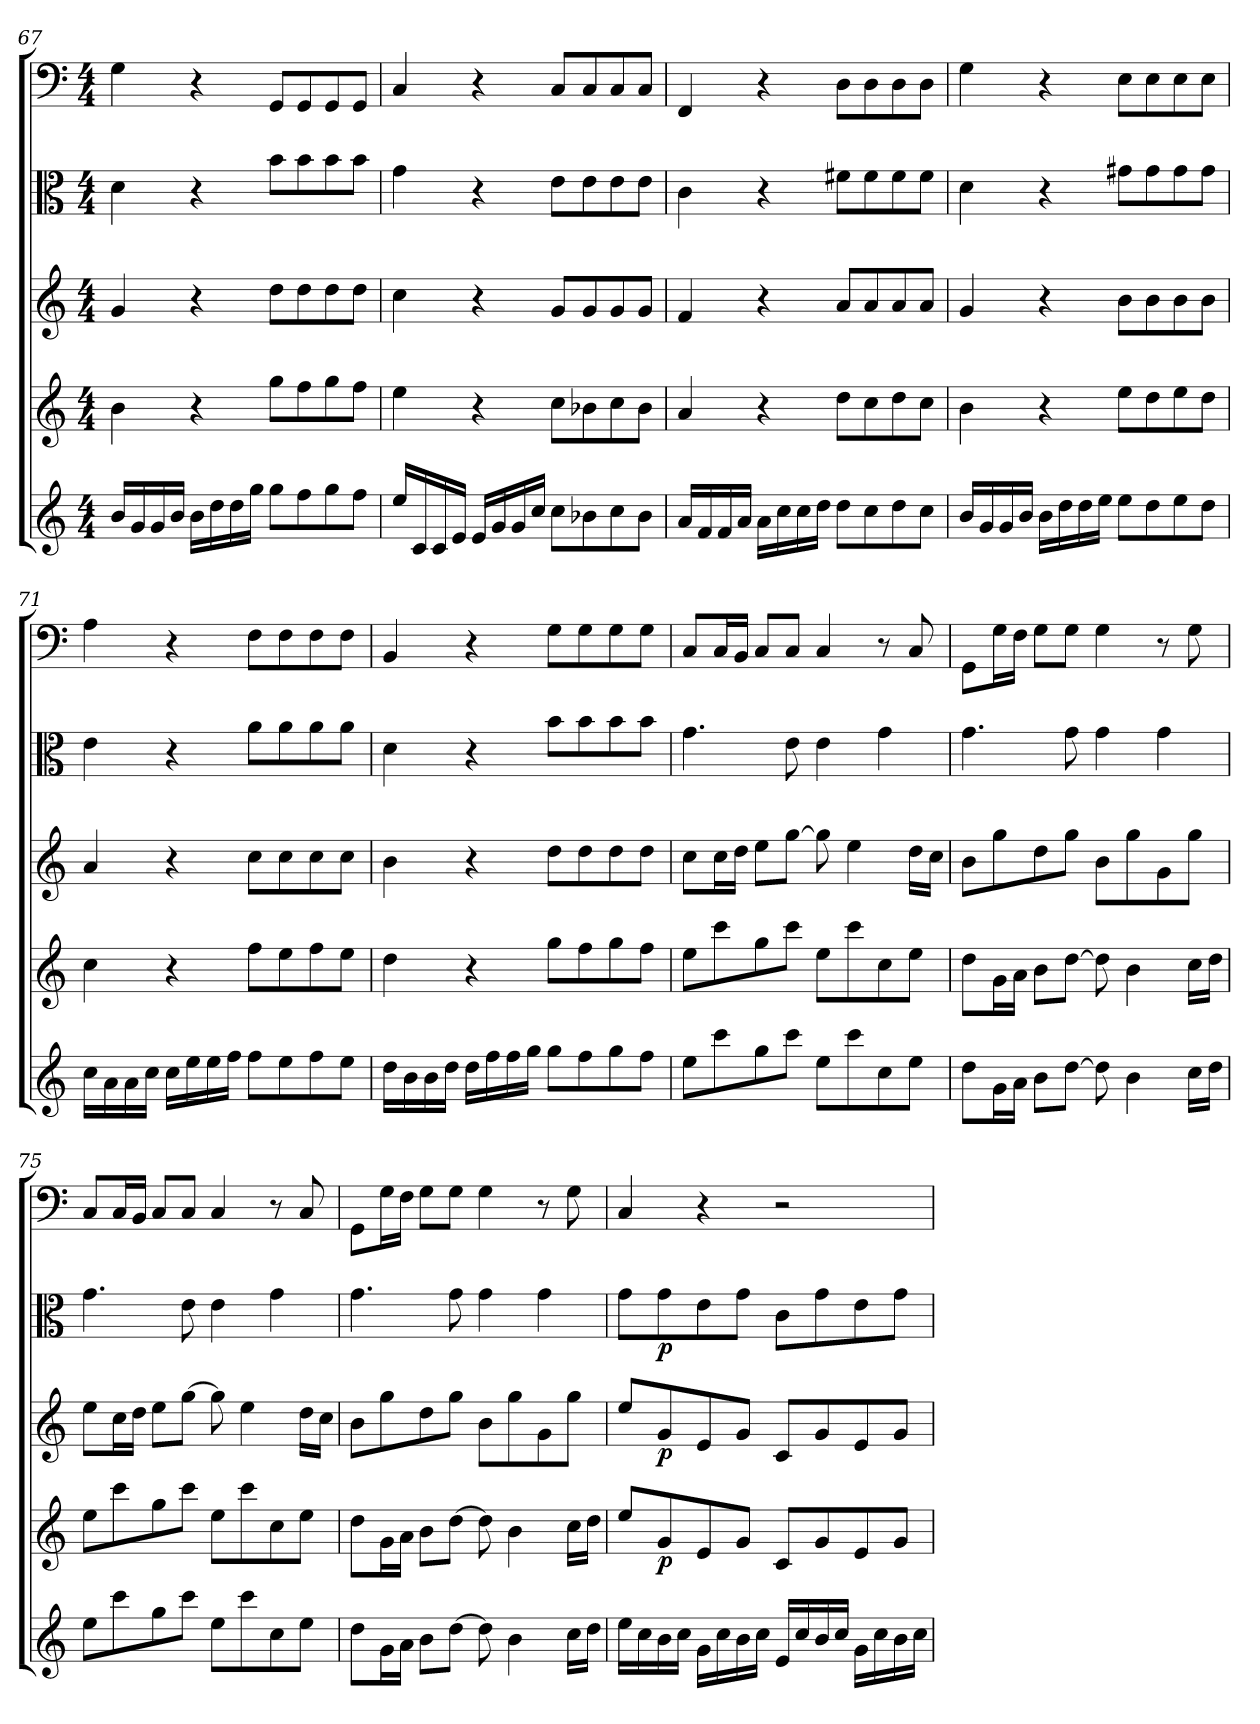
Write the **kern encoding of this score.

**kern	**kern	**dynam	**kern	**dynam	**kern	**dynam	**kern
*part5	*part4	*part4	*part3	*part3	*part2	*part2	*part1
*staff5	*staff4	*staff4	*staff3	*staff3	*staff2	*staff2	*staff1
*clefG2	*clefG2	*	*clefG2	*	*clefC3	*	*clefF4
*k[]	*k[]	*	*k[]	*	*k[]	*	*k[]
*C:	*C:	*	*C:	*	*C:	*	*C:
*M4/4	*M4/4	*	*M4/4	*	*M4/4	*	*M4/4
=67	=67	=67	=67	=67	=67	=67	=67
16b/LL	4b\	.	4g/	.	4d\	.	4G\
16g/	.	.	.	.	.	.	.
16g/	.	.	.	.	.	.	.
16b/JJ	.	.	.	.	.	.	.
16b\LL	4r	.	4r	.	4r	.	4r
16dd\	.	.	.	.	.	.	.
16dd\	.	.	.	.	.	.	.
16gg\JJ	.	.	.	.	.	.	.
8gg\L	8gg\L	.	8dd\L	.	8b\L	.	8GG/L
8ff\	8ff\	.	8dd\	.	8b\	.	8GG/
8gg\	8gg\	.	8dd\	.	8b\	.	8GG/
8ff\J	8ff\J	.	8dd\J	.	8b\J	.	8GG/J
=68	=68	=68	=68	=68	=68	=68	=68
16ee/LL	4ee\	.	4cc\	.	4g\	.	4C/
16c/	.	.	.	.	.	.	.
16c/	.	.	.	.	.	.	.
16e/JJ	.	.	.	.	.	.	.
16e/LL	4r	.	4r	.	4r	.	4r
16g/	.	.	.	.	.	.	.
16g/	.	.	.	.	.	.	.
16cc/JJ	.	.	.	.	.	.	.
8cc\L	8cc\L	.	8g/L	.	8e\L	.	8C/L
8b-X\	8b-X\	.	8g/	.	8e\	.	8C/
8cc\	8cc\	.	8g/	.	8e\	.	8C/
8b-\J	8b-\J	.	8g/J	.	8e\J	.	8C/J
=69	=69	=69	=69	=69	=69	=69	=69
16a/LL	4a/	.	4f/	.	4c\	.	4FF/
16f/	.	.	.	.	.	.	.
16f/	.	.	.	.	.	.	.
16a/JJ	.	.	.	.	.	.	.
16a\LL	4r	.	4r	.	4r	.	4r
16cc\	.	.	.	.	.	.	.
16cc\	.	.	.	.	.	.	.
16dd\JJ	.	.	.	.	.	.	.
8dd\L	8dd\L	.	8a/L	.	8f#X\L	.	8D\L
8cc\	8cc\	.	8a/	.	8f#\	.	8D\
8dd\	8dd\	.	8a/	.	8f#\	.	8D\
8cc\J	8cc\J	.	8a/J	.	8f#\J	.	8D\J
=70	=70	=70	=70	=70	=70	=70	=70
16b/LL	4b\	.	4g/	.	4d\	.	4G\
16g/	.	.	.	.	.	.	.
16g/	.	.	.	.	.	.	.
16b/JJ	.	.	.	.	.	.	.
16b\LL	4r	.	4r	.	4r	.	4r
16dd\	.	.	.	.	.	.	.
16dd\	.	.	.	.	.	.	.
16ee\JJ	.	.	.	.	.	.	.
8ee\L	8ee\L	.	8b\L	.	8g#X\L	.	8E\L
8dd\	8dd\	.	8b\	.	8g#\	.	8E\
8ee\	8ee\	.	8b\	.	8g#\	.	8E\
8dd\J	8dd\J	.	8b\J	.	8g#\J	.	8E\J
=71	=71	=71	=71	=71	=71	=71	=71
16cc\LL	4cc\	.	4a/	.	4e\	.	4A\
16a\	.	.	.	.	.	.	.
16a\	.	.	.	.	.	.	.
16cc\JJ	.	.	.	.	.	.	.
16cc\LL	4r	.	4r	.	4r	.	4r
16ee\	.	.	.	.	.	.	.
16ee\	.	.	.	.	.	.	.
16ff\JJ	.	.	.	.	.	.	.
8ff\L	8ff\L	.	8cc\L	.	8a\L	.	8F\L
8ee\	8ee\	.	8cc\	.	8a\	.	8F\
8ff\	8ff\	.	8cc\	.	8a\	.	8F\
8ee\J	8ee\J	.	8cc\J	.	8a\J	.	8F\J
=72	=72	=72	=72	=72	=72	=72	=72
16dd\LL	4dd\	.	4b\	.	4d\	.	4BB/
16b\	.	.	.	.	.	.	.
16b\	.	.	.	.	.	.	.
16dd\JJ	.	.	.	.	.	.	.
16dd\LL	4r	.	4r	.	4r	.	4r
16ff\	.	.	.	.	.	.	.
16ff\	.	.	.	.	.	.	.
16gg\JJ	.	.	.	.	.	.	.
8gg\L	8gg\L	.	8dd\L	.	8b\L	.	8G\L
8ff\	8ff\	.	8dd\	.	8b\	.	8G\
8gg\	8gg\	.	8dd\	.	8b\	.	8G\
8ff\J	8ff\J	.	8dd\J	.	8b\J	.	8G\J
=73	=73	=73	=73	=73	=73	=73	=73
8ee\L	8ee\L	.	8cc\L	.	4.g\	.	8C/L
8ccc\	8ccc\	.	16cc\L	.	.	.	16C/L
.	.	.	16dd\JJ	.	.	.	16BB/JJ
8gg\	8gg\	.	8ee\L	.	.	.	8C/L
8ccc\J	8ccc\J	.	[8gg\J	.	8e\	.	8C/J
8ee\L	8ee\L	.	8gg\]	.	4e\	.	4C/
8ccc\	8ccc\	.	4ee\	.	.	.	.
8cc\	8cc\	.	.	.	4g\	.	8r
8ee\J	8ee\J	.	16dd\LL	.	.	.	8C/
.	.	.	16cc\JJ	.	.	.	.
=74	=74	=74	=74	=74	=74	=74	=74
8dd\L	8dd\L	.	8b\L	.	4.g\	.	8GG\L
16g\L	16g\L	.	8gg\	.	.	.	16G\L
16a\JJ	16a\JJ	.	.	.	.	.	16F\JJ
8b\L	8b\L	.	8dd\	.	.	.	8G\L
[8dd\J	[8dd\J	.	8gg\J	.	8g\	.	8G\J
8dd\]	8dd\]	.	8b\L	.	4g\	.	4G\
4b\	4b\	.	8gg\	.	.	.	.
.	.	.	8g\	.	4g\	.	8r
16cc\LL	16cc\LL	.	8gg\J	.	.	.	8G\
16dd\JJ	16dd\JJ	.	.	.	.	.	.
=75	=75	=75	=75	=75	=75	=75	=75
8ee\L	8ee\L	.	8ee\L	.	4.g\	.	8C/L
8ccc\	8ccc\	.	16cc\L	.	.	.	16C/L
.	.	.	16dd\JJ	.	.	.	16BB/JJ
8gg\	8gg\	.	8ee\L	.	.	.	8C/L
8ccc\J	8ccc\J	.	[8gg\J	.	8e\	.	8C/J
8ee\L	8ee\L	.	8gg\]	.	4e\	.	4C/
8ccc\	8ccc\	.	4ee\	.	.	.	.
8cc\	8cc\	.	.	.	4g\	.	8r
8ee\J	8ee\J	.	16dd\LL	.	.	.	8C/
.	.	.	16cc\JJ	.	.	.	.
=76	=76	=76	=76	=76	=76	=76	=76
8dd\L	8dd\L	.	8b\L	.	4.g\	.	8GG\L
16g\L	16g\L	.	8gg\	.	.	.	16G\L
16a\JJ	16a\JJ	.	.	.	.	.	16F\JJ
8b\L	8b\L	.	8dd\	.	.	.	8G\L
[8dd\J	[8dd\J	.	8gg\J	.	8g\	.	8G\J
8dd\]	8dd\]	.	8b\L	.	4g\	.	4G\
4b\	4b\	.	8gg\	.	.	.	.
.	.	.	8g\	.	4g\	.	8r
16cc\LL	16cc\LL	.	8gg\J	.	.	.	8G\
16dd\JJ	16dd\JJ	.	.	.	.	.	.
=77	=77	=77	=77	=77	=77	=77	=77
16ee\LL	8ee/L	.	8ee/L	.	8g\L	.	4C/
16cc\	.	.	.	.	.	.	.
16b\	8g/	p	8g/	p	8g\	p	.
16cc\JJ	.	.	.	.	.	.	.
16g\LL	8e/	.	8e/	.	8e\	.	4r
16cc\	.	.	.	.	.	.	.
16b\	8g/J	.	8g/J	.	8g\J	.	.
16cc\JJ	.	.	.	.	.	.	.
16e/LL	8c/L	.	8c/L	.	8c\L	.	2r
16cc/	.	.	.	.	.	.	.
16b/	8g/	.	8g/	.	8g\	.	.
16cc/JJ	.	.	.	.	.	.	.
16g\LL	8e/	.	8e/	.	8e\	.	.
16cc\	.	.	.	.	.	.	.
16b\	8g/J	.	8g/J	.	8g\J	.	.
16cc\JJ	.	.	.	.	.	.	.
=	=	=	=	=	=	=	=
*-	*-	*-	*-	*-	*-	*-	*-
